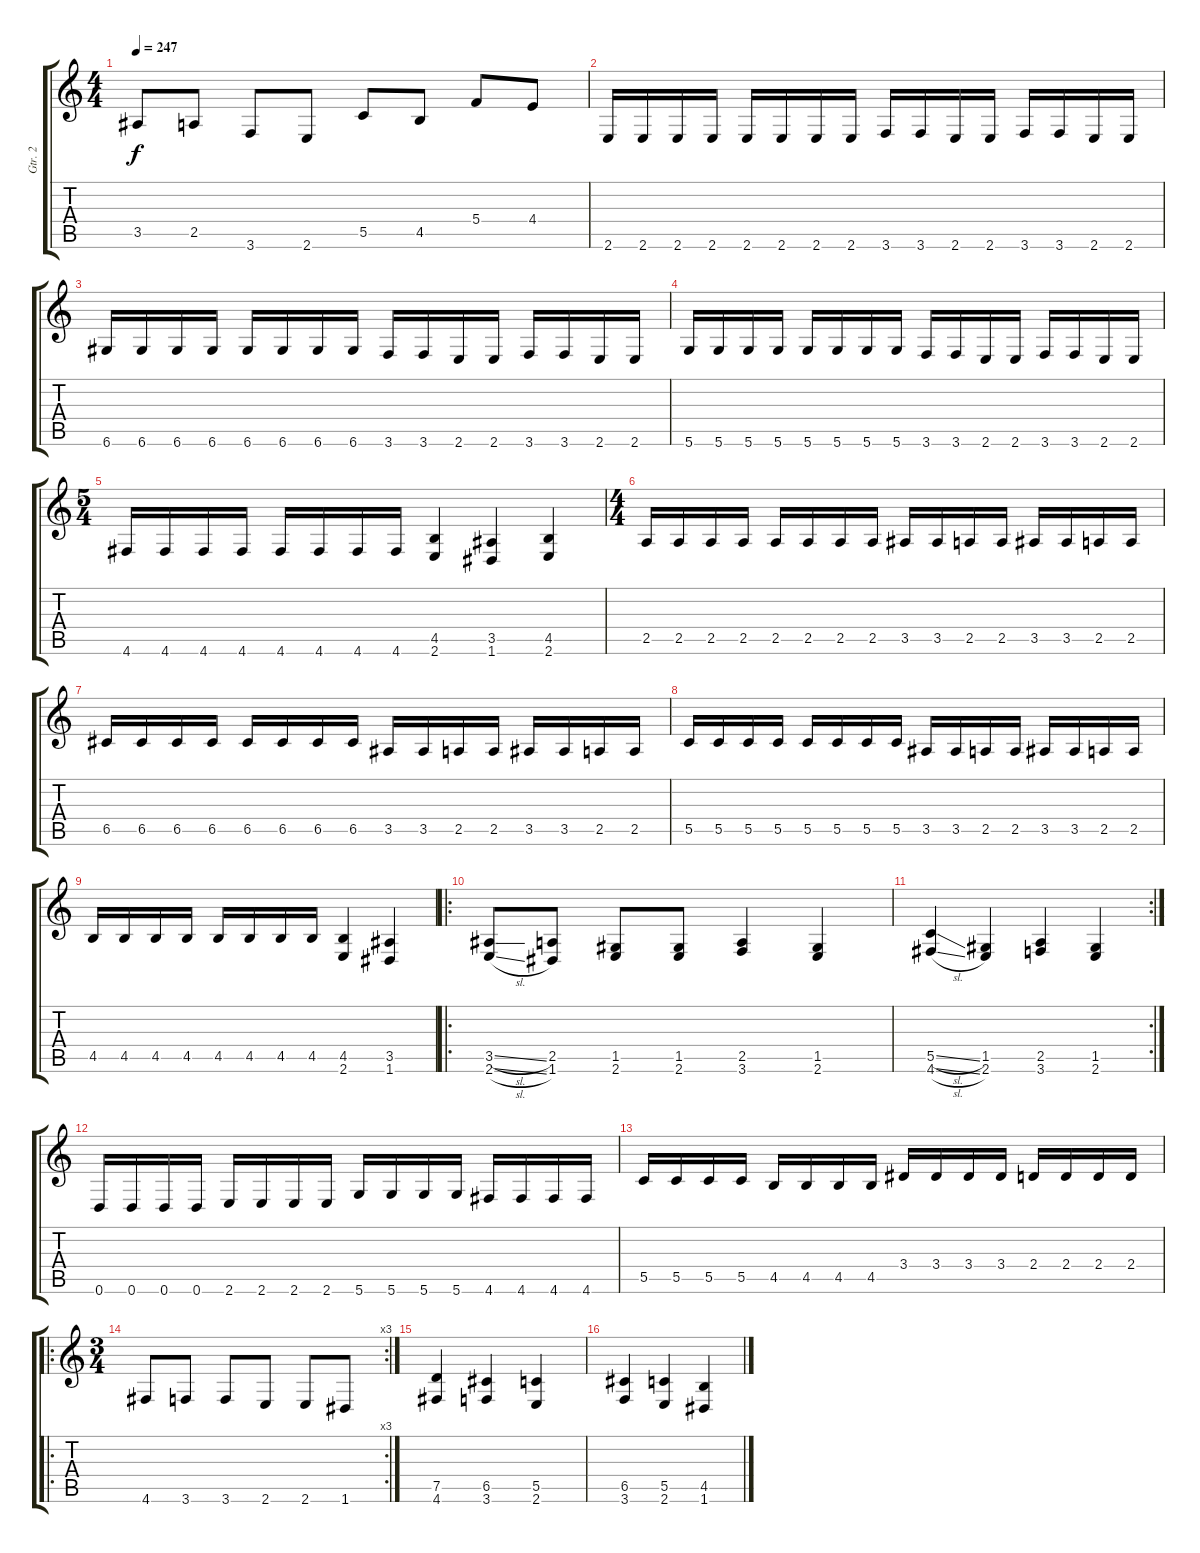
\track ("Gtr. 2" "Gtr. 2") {instrument distortionguitar}
\staff {score tabs}
\tuning (D4 A3 F3 C3 G2 D2) {hide}
\ts (4 4)
\tempo 247
\clef g2
\ks c
3.5.8{dy f} 2.5.8 3.6.8 2.6.8 5.5.8 4.5.8 5.4.8 4.4.8 |
2.6.16 2.6.16 2.6.16 2.6.16 2.6.16 2.6.16 2.6.16 2.6.16 3.6.16 3.6.16 2.6.16 2.6.16 3.6.16 3.6.16 2.6.16 2.6.16 |
6.6.16 6.6.16 6.6.16 6.6.16 6.6.16 6.6.16 6.6.16 6.6.16 3.6.16 3.6.16 2.6.16 2.6.16 3.6.16 3.6.16 2.6.16 2.6.16 |
5.6.16 5.6.16 5.6.16 5.6.16 5.6.16 5.6.16 5.6.16 5.6.16 3.6.16 3.6.16 2.6.16 2.6.16 3.6.16 3.6.16 2.6.16 2.6.16 |
\ts (5 4)
4.6.16 4.6.16 4.6.16 4.6.16 4.6.16 4.6.16 4.6.16 4.6.16 (4.5 2.6).4 (3.5 1.6).4 (4.5 2.6).4 |
\ts (4 4)
2.5.16 2.5.16 2.5.16 2.5.16 2.5.16 2.5.16 2.5.16 2.5.16 3.5.16 3.5.16 2.5.16 2.5.16 3.5.16 3.5.16 2.5.16 2.5.16 |
6.5.16 6.5.16 6.5.16 6.5.16 6.5.16 6.5.16 6.5.16 6.5.16 3.5.16 3.5.16 2.5.16 2.5.16 3.5.16 3.5.16 2.5.16 2.5.16 |
5.5.16 5.5.16 5.5.16 5.5.16 5.5.16 5.5.16 5.5.16 5.5.16 3.5.16 3.5.16 2.5.16 2.5.16 3.5.16 3.5.16 2.5.16 2.5.16 |
4.5.16 4.5.16 4.5.16 4.5.16 4.5.16 4.5.16 4.5.16 4.5.16 (4.5 2.6).4 (3.5 1.6).4 |
\ro
(3.5{sl} 2.6{sl}).8 (2.5 1.6).8 (1.5 2.6).8 (1.5 2.6).8 (2.5 3.6).4 (1.5 2.6).4 |
\rc 2
(5.5{sl} 4.6{sl}).4 (1.5 2.6).4 (2.5 3.6).4 (1.5 2.6).4 |
0.6.16 0.6.16 0.6.16 0.6.16 2.6.16 2.6.16 2.6.16 2.6.16 5.6.16 5.6.16 5.6.16 5.6.16 4.6.16 4.6.16 4.6.16 4.6.16 |
5.5.16 5.5.16 5.5.16 5.5.16 4.5.16 4.5.16 4.5.16 4.5.16 3.4.16 3.4.16 3.4.16 3.4.16 2.4.16 2.4.16 2.4.16 2.4.16 |
\ro
\rc 3
\ts (3 4)
4.6.8 3.6.8 3.6.8 2.6.8 2.6.8 1.6.8 |
(7.5 4.6).4 (6.5 3.6).4 (5.5 2.6).4 |
(6.5 3.6).4 (5.5 2.6).4 (4.5 1.6).4
